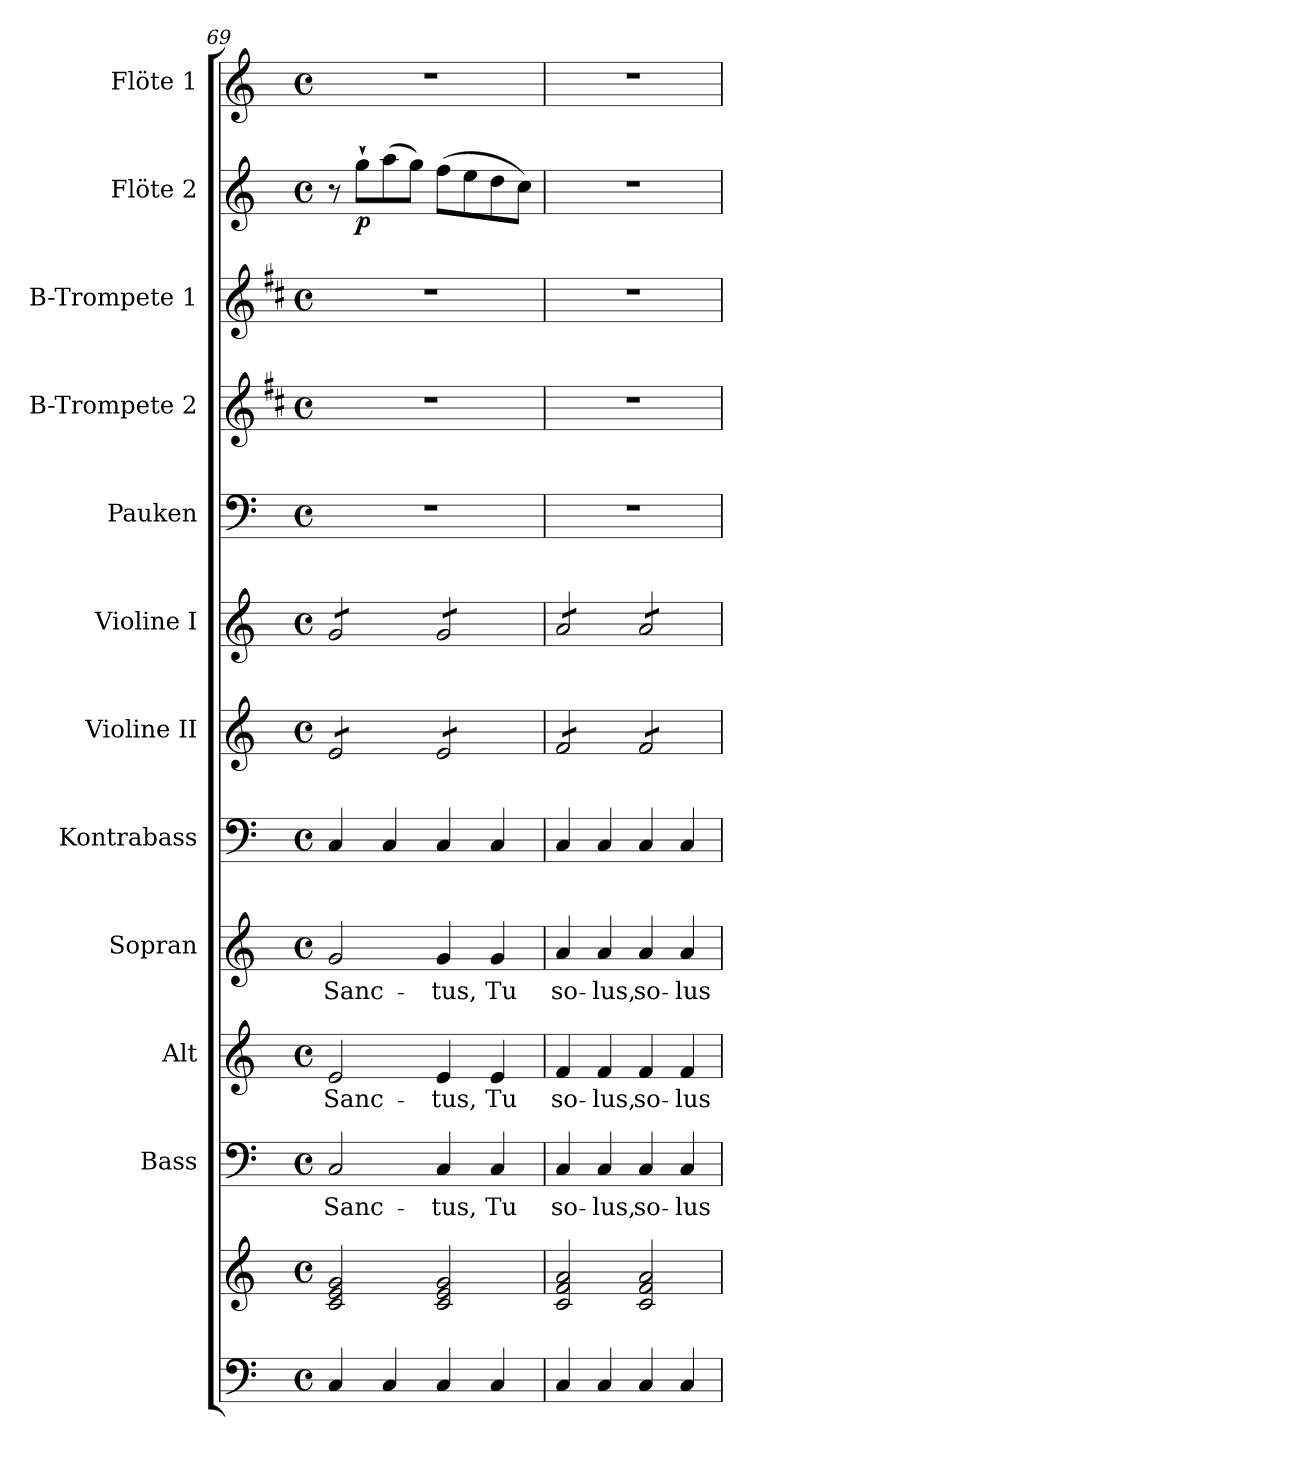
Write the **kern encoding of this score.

**kern	**kern	**kern	**text	**kern	**text	**kern	**text	**kern	**kern	**kern	**kern	**kern	**kern	**kern	**dynam	**kern
*part12	*part12	*part11	*part11	*part10	*part10	*part9	*part9	*part8	*part7	*part6	*part5	*part4	*part3	*part2	*part2	*part1
*staff13	*staff12	*staff11	*staff11	*staff10	*staff10	*staff9	*staff9	*staff8	*staff7	*staff6	*staff5	*staff4	*staff3	*staff2	*staff2	*staff1
*	*	*I"Bass	*	*I"Alt	*	*I"Sopran	*	*I"Kontrabass	*I"Violine II	*I"Violine I	*I"Pauken	*I"B-Trompete 2	*I"B-Trompete 1	*I"Flöte 2	*	*I"Flöte 1
*	*	*I'B.	*	*I'A.	*	*I'S.	*	*I'Kb.	*I'Vl. II	*I'Vl. I	*I'Pk.	*I'B Trp. 2	*I'B Trp. 1	*I'Fl. 2	*	*I'Fl. 1
*clefF4	*clefG2	*clefF4	*	*clefG2	*	*clefG2	*	*clefF4	*clefG2	*clefG2	*clefF4	*clefG2	*clefG2	*clefG2	*	*clefG2
*	*	*	*	*	*	*	*	*ITrd7c12	*	*	*	*ITrd1c2	*ITrd1c2	*	*	*
*k[]	*k[]	*k[]	*	*k[]	*	*k[]	*	*k[]	*k[]	*k[]	*k[]	*k[]	*k[]	*k[]	*	*k[]
*C:	*C:	*C:	*	*C:	*	*C:	*	*C:	*C:	*C:	*C:	*C:	*C:	*C:	*	*C:
*M4/4	*M4/4	*M4/4	*	*M4/4	*	*M4/4	*	*M4/4	*M4/4	*M4/4	*M4/4	*M4/4	*M4/4	*M4/4	*	*M4/4
*met(c)	*met(c)	*met(c)	*	*met(c)	*	*met(c)	*	*met(c)	*met(c)	*met(c)	*met(c)	*met(c)	*met(c)	*met(c)	*	*met(c)
=69	=69	=69	=69	=69	=69	=69	=69	=69	=69	=69	=69	=69	=69	=69	=69	=69
!	!	!	!LO:LY:b	!	!LO:LY:b	!	!LO:LY:b	!	!	!	!	!	!	!	!	!
*	*	*	*	*	*	*	*	*	*tremolo	*	*	*	*	*	*	*
*	*	*	*	*	*	*	*	*	*	*tremolo	*	*	*	*	*	*
4C/	2c/ 2e/ 2g/	2C/	Sanc-	2e/	Sanc-	2g/	Sanc-	4CC/	8e/L	8g/L	1r	1r	1r	8r	.	1r
!	!	!	!	!	!	!	!	!	!	!	!	!	!	!	!LO:DY:b	!
.	.	.	.	.	.	.	.	.	8e/	8g/	.	.	.	8gg`>\L	p	.
4C/	.	.	.	.	.	.	.	4CC/	8e/	8g/	.	.	.	(>8aa\	.	.
.	.	.	.	.	.	.	.	.	8e/J	8g/J	.	.	.	8gg\J)	.	.
!	!	!	!LO:LY:b	!	!LO:LY:b	!	!LO:LY:b	!	!	!	!	!	!	!	!	!
4C/	2c/ 2e/ 2g/	4C/	-tus,	4e/	-tus,	4g/	-tus,	4CC/	8e/L	8g/L	.	.	.	(>8ff\L	.	.
.	.	.	.	.	.	.	.	.	8e/	8g/	.	.	.	8ee\	.	.
!	!	!	!LO:LY:b	!	!LO:LY:b	!	!LO:LY:b	!	!	!	!	!	!	!	!	!
4C/	.	4C/	Tu	4e/	Tu	4g/	Tu	4CC/	8e/	8g/	.	.	.	8dd\	.	.
.	.	.	.	.	.	.	.	.	8e/J	8g/J	.	.	.	8cc\J)	.	.
=70	=70	=70	=70	=70	=70	=70	=70	=70	=70	=70	=70	=70	=70	=70	=70	=70
!	!	!	!LO:LY:b	!	!LO:LY:b	!	!LO:LY:b	!	!	!	!	!	!	!	!	!
4C/	2c/ 2f/ 2a/	4C/	so-	4f/	so-	4a/	so-	4CC/	8f/L	8a/L	1r	1r	1r	1r	.	1r
.	.	.	.	.	.	.	.	.	8f/	8a/	.	.	.	.	.	.
!	!	!	!LO:LY:b	!	!LO:LY:b	!	!LO:LY:b	!	!	!	!	!	!	!	!	!
4C/	.	4C/	-lus,	4f/	-lus,	4a/	-lus,	4CC/	8f/	8a/	.	.	.	.	.	.
.	.	.	.	.	.	.	.	.	8f/J	8a/J	.	.	.	.	.	.
!	!	!	!LO:LY:b	!	!LO:LY:b	!	!LO:LY:b	!	!	!	!	!	!	!	!	!
4C/	2c/ 2f/ 2a/	4C/	so-	4f/	so-	4a/	so-	4CC/	8f/L	8a/L	.	.	.	.	.	.
.	.	.	.	.	.	.	.	.	8f/	8a/	.	.	.	.	.	.
!	!	!	!LO:LY:b	!	!LO:LY:b	!	!LO:LY:b	!	!	!	!	!	!	!	!	!
4C/	.	4C/	-lus	4f/	-lus	4a/	-lus	4CC/	8f/	8a/	.	.	.	.	.	.
.	.	.	.	.	.	.	.	.	8f/J	8a/J	.	.	.	.	.	.
*	*	*	*	*	*	*	*	*	*	*Xtremolo	*	*	*	*	*	*
*	*	*	*	*	*	*	*	*	*Xtremolo	*	*	*	*	*	*	*
=	=	=	=	=	=	=	=	=	=	=	=	=	=	=	=	=
*-	*-	*-	*-	*-	*-	*-	*-	*-	*-	*-	*-	*-	*-	*-	*-	*-
